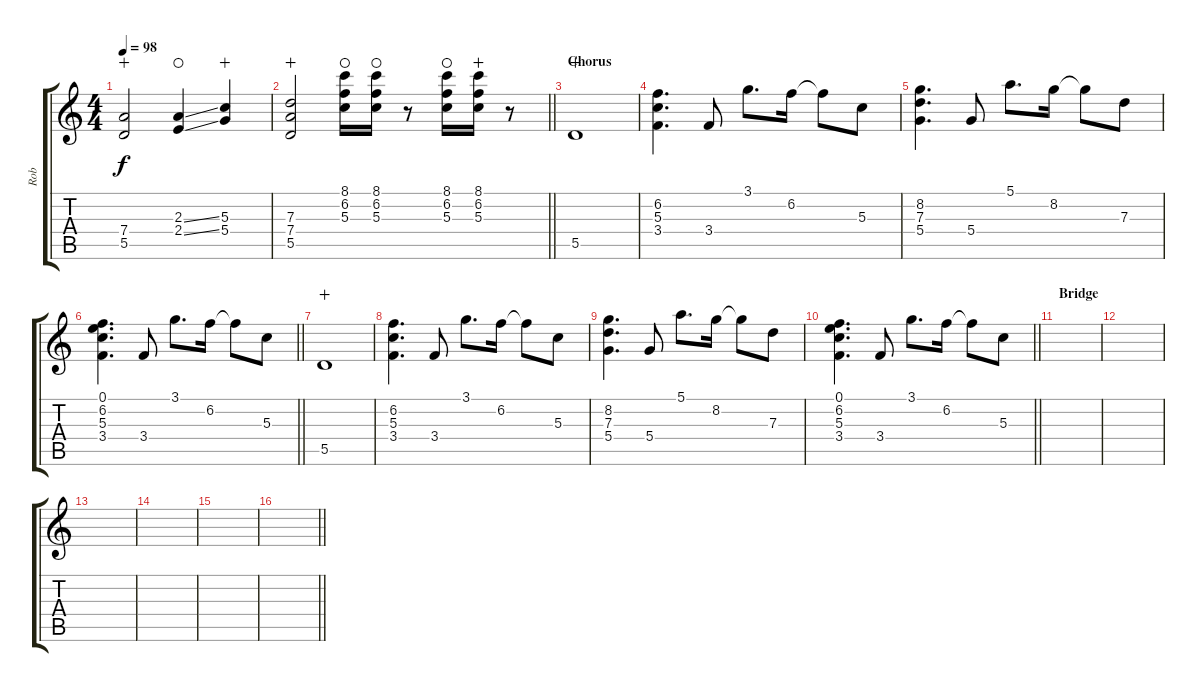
\track ("Rob" "Rob") {instrument overdrivenguitar}
\staff {score tabs}
\tuning (E4 B3 G3 D3 A2 D2) {hide}
\ts (4 4)
\tempo 98
\clef g2
\ks c
(7.4 5.5).2{dy f wahc} (2.3{ss} 2.4{ss}).4{waho} (5.3 5.4).4{wahc} |
\barLineRight lightlight
(7.3 7.4 5.5).2{wahc} (8.1 6.2 5.3).16{waho} (8.1 6.2 5.3).16{waho} r.8 (8.1 6.2 5.3).16{waho} (8.1 6.2 5.3).16{wahc} r.8 |
\section ("" "Chorus")
5.5.1{wahc} |
(6.2 5.3 3.4).4{d} 3.4.8 3.1.8{d} 6.2.16 6.2{t}.8 5.3.8 |
(8.2 7.3 5.4).4{d} 5.4.8 5.1.8{d} 8.2.16 8.2{t}.8 7.3.8 |
\barLineRight lightlight
(0.1 6.2 5.3 3.4).4{d} 3.4.8 3.1.8{d} 6.2.16 6.2{t}.8 5.3.8 |
5.5.1{wahc} |
(6.2 5.3 3.4).4{d} 3.4.8 3.1.8{d} 6.2.16 6.2{t}.8 5.3.8 |
(8.2 7.3 5.4).4{d} 5.4.8 5.1.8{d} 8.2.16 8.2{t}.8 7.3.8 |
\barLineRight lightlight
(0.1 6.2 5.3 3.4).4{d} 3.4.8 3.1.8{d} 6.2.16 6.2{t}.8 5.3.8 |
\section ("" "Bridge")
|
|
|
|
|
\barLineRight lightlight
